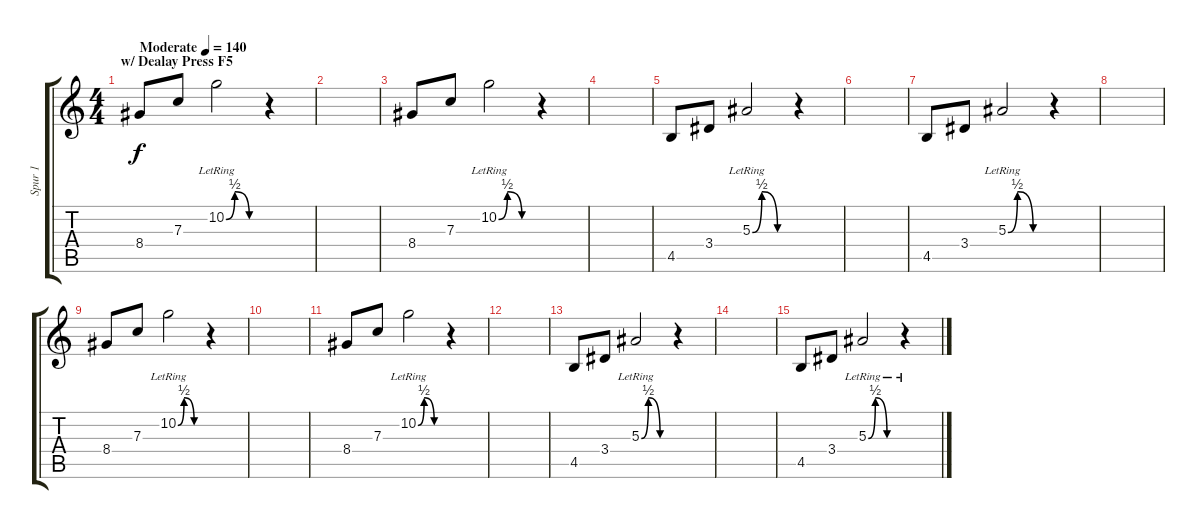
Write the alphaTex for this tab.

\track ("Spur 1" "Spur 1") {instrument electricguitarjazz}
\staff {score tabs}
\tuning (D4 A3 F3 C3 G2 C2) {hide}
\ts (4 4)
\section ("" "w/ Dealay Press F5")
\tempo (140 "Moderate")
\clef g2
\ks c
8.4.8{dy f instrument electricguitarjazz} 7.3.8 10.2{be (custom 0 0 15 2 40 0 60 0) lr}.2 r.4 |
|
8.4.8 7.3.8 10.2{be (custom 0 0 15 2 40 0 60 0) lr}.2 r.4 |
|
4.5.8 3.4.8 5.3{be (custom 0 0 15 2 40 0 60 0) lr}.2 r.4 |
|
4.5.8 3.4.8 5.3{be (custom 0 0 15 2 40 0 60 0) lr}.2 r.4 |
|
8.4.8 7.3.8 10.2{be (custom 0 0 15 2 40 0 60 0) lr}.2 r.4 |
|
8.4.8 7.3.8 10.2{be (custom 0 0 15 2 40 0 60 0) lr}.2 r.4 |
|
4.5.8 3.4.8 5.3{be (custom 0 0 15 2 40 0 60 0) lr}.2 r.4 |
|
4.5.8 3.4.8 5.3{be (custom 0 0 15 2 40 0 60 0) lr}.2 r.4
